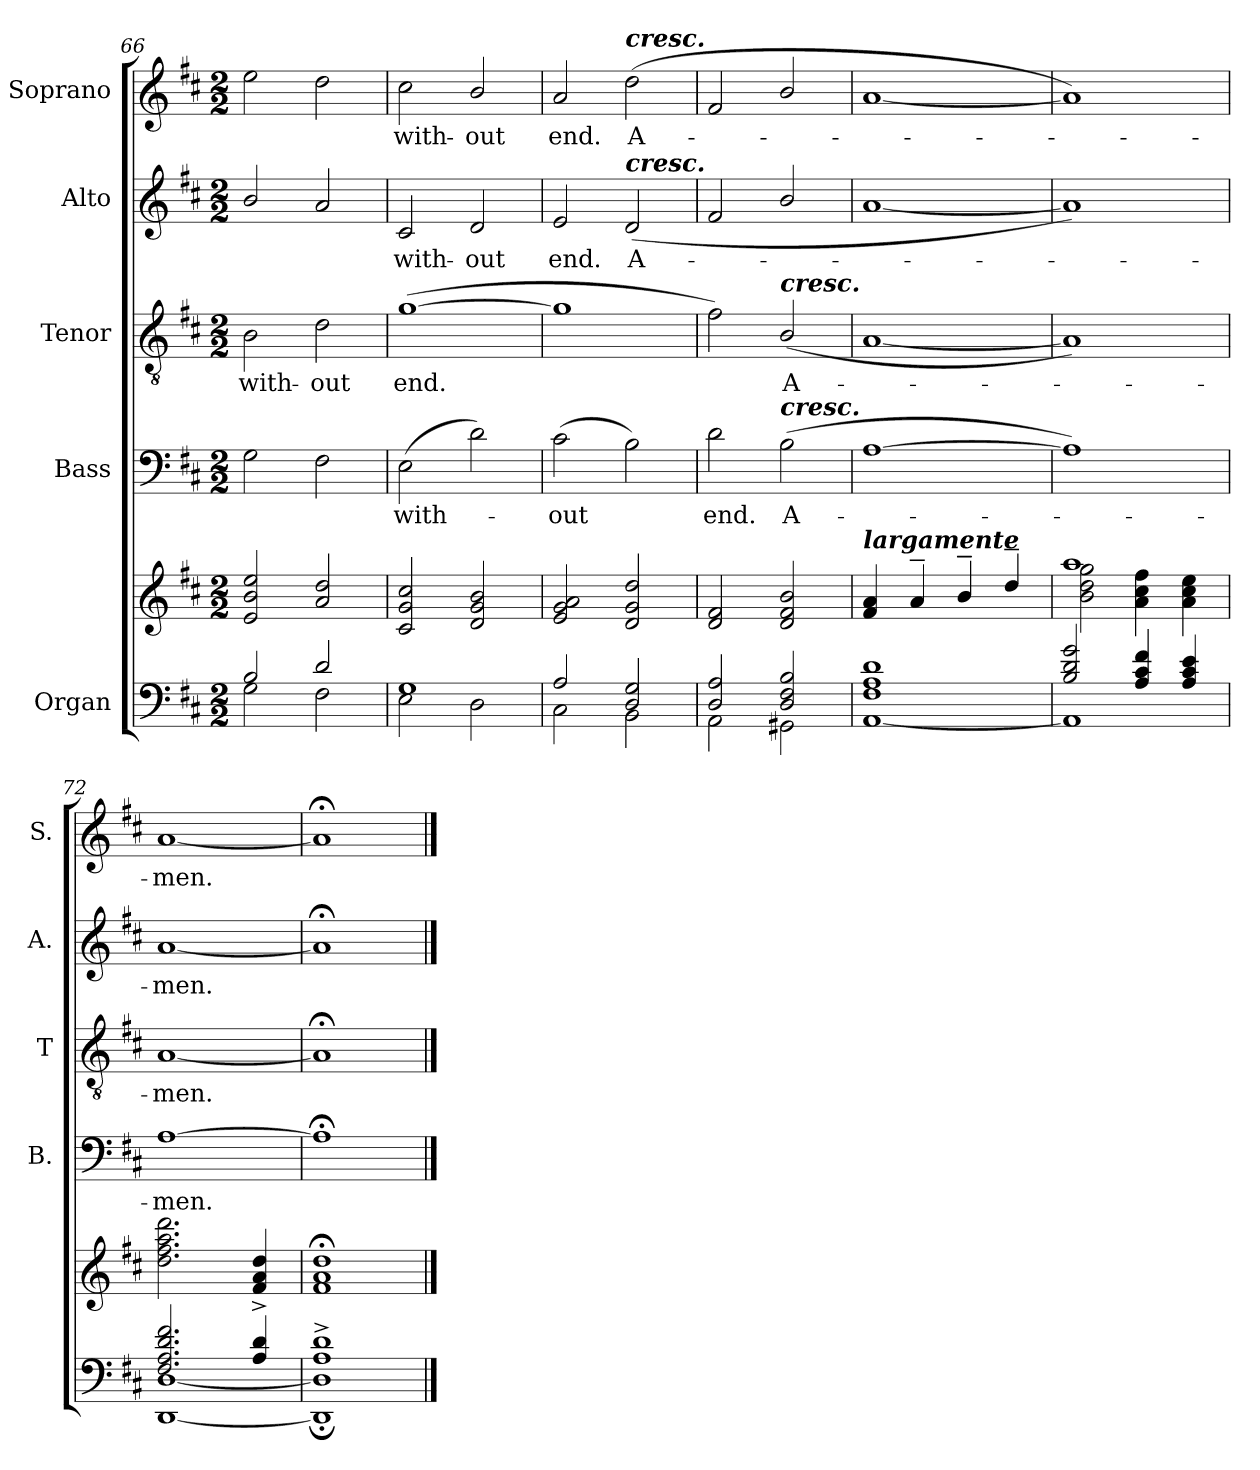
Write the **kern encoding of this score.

**kern	**kern	**kern	**text	**kern	**text	**kern	**text	**kern	**text
*part5	*part5	*part4	*part4	*part3	*part3	*part2	*part2	*part1	*part1
*staff6	*staff5	*staff4	*staff4	*staff3	*staff3	*staff2	*staff2	*staff1	*staff1
*I"Organ	*	*I"Bass	*	*I"Tenor	*	*I"Alto	*	*I"Soprano	*
*	*	*I'B.	*	*I'T	*	*I'A.	*	*I'S.	*
*clefF4	*clefG2	*clefF4	*	*clefGv2	*	*clefG2	*	*clefG2	*
*k[f#c#]	*k[f#c#]	*k[f#c#]	*	*k[f#c#]	*	*k[f#c#]	*	*k[f#c#]	*
*D:	*D:	*D:	*	*D:	*	*D:	*	*D:	*
*M2/2	*M2/2	*M2/2	*	*M2/2	*	*M2/2	*	*M2/2	*
=66	=66	=66	=66	=66	=66	=66	=66	=66	=66
*^	*^	*	*	*	*	*	*	*	*
!	!	!	!	!	!	!	!LO:LY:b	!	!	!	!
2B/	2G\	2e/ 2b/ 2ee/	1ryy	2G	.	2B	with-	2b/	.	2ee	.
!	!	!	!	!	!	!	!LO:LY:b	!	!	!	!
2d/	2F#\	2a/ 2dd/	.	2F#	.	2d	-out	2a	.	2dd	.
=67	=67	=67	=67	=67	=67	=67	=67	=67	=67	=67	=67
!	!	!	!	!	!LO:LY:b	!	!LO:LY:b	!	!LO:LY:b	!	!LO:LY:b
1G/	2E\	2c#/ 2g/ 2cc#/	1ryy	(>2E	with-	(>[1g	end.	2c#	with-	2cc#	with-
!	!	!	!	!	!	!	!	!	!LO:LY:b	!	!LO:LY:b
.	2D\	2d/ 2g/ 2b/	.	2d)	.	.	.	2d	-out	2b/	-out
=68	=68	=68	=68	=68	=68	=68	=68	=68	=68	=68	=68
!	!	!	!	!	!LO:LY:b	!	!	!	!LO:LY:b	!	!LO:LY:b
2A/	2C#\	2e/ 2g/ 2a/	1ryy	(>2c#	out	1g]	.	2e	end.	2a	end.
!	!	!	!	!	!	!	!	!	!	!LO:TX:a:Bi:t=cresc.	!
!	!	!	!	!	!	!	!	!LO:TX:a:Bi:t=cresc.	!	!	!
!	!	!	!	!	!	!	!	!	!LO:LY:b	!	!LO:LY:b
2D/ 2G/	2BB\	2d/ 2g/ 2dd/	.	2B)	.	.	.	(<2d	A-	(<2dd	A-
=69	=69	=69	=69	=69	=69	=69	=69	=69	=69	=69	=69
!	!	!	!	!	!LO:LY:b	!	!	!	!	!	!
2D/ 2A/	2AA\	2d/ 2f#/	1ryy	2d	end.	2f#)	.	2f#	.	2f#	.
!	!	!	!	!	!	!LO:TX:a:Bi:t=cresc.	!	!	!	!	!
!	!	!	!	!LO:TX:a:Bi:t=cresc.	!	!	!	!	!	!	!
!	!	!	!	!	!LO:LY:b	!	!LO:LY:b	!	!	!	!
2D/ 2F#/ 2B/	2GG#X\	2d/ 2f#/ 2b/	.	(>2B	A-	(<2B/	A-	2b/	.	2b/	.
=70	=70	=70	=70	=70	=70	=70	=70	=70	=70	=70	=70
!	!	!LO:TX:a:Bi:t=largamente	!	!	!	!	!	!	!	!	!
1F#/ 1A/ 1d/	[1AA\	4f#/ 4a/	1ryy	[1A	.	[1A	.	[1a	.	[1a	.
.	.	4a~/	.	.	.	.	.	.	.	.	.
.	.	4b~/	.	.	.	.	.	.	.	.	.
.	.	4dd~/	.	.	.	.	.	.	.	.	.
=71	=71	=71	=71	=71	=71	=71	=71	=71	=71	=71	=71
2B/ 2d/ 2g/	1AA\]	1aa/	2b\ 2dd\ 2gg\	1A])	.	1A])	.	1a])	.	1a])	.
4A/ 4c#/ 4f#/	.	.	4a\ 4cc#\ 4ff#\	.	.	.	.	.	.	.	.
4A/ 4c#/ 4e/	.	.	4a\ 4cc#\ 4ee\	.	.	.	.	.	.	.	.
=72	=72	=72	=72	=72	=72	=72	=72	=72	=72	=72	=72
!	!	!	!	!	!LO:LY:b	!	!LO:LY:b	!	!LO:LY:b	!	!LO:LY:b
2.F#/ 2.A/ 2.d/ 2.f#/	[1DD\ [1D\	2.ryy	2.dd\ 2.ff#\ 2.aa\ 2.ddd\	[1A	men.	[1A	men.	[1a	men.	[1a	men.
4A/^ 4d/^	.	4f#/ 4a/ 4dd/	4ryy	.	.	.	.	.	.	.	.
=73	=73	=73	=73	=73	=73	=73	=73	=73	=73	=73	=73
1A/^ 1d/^	1DD\]; 1D\];	1f#/;< 1a/;< 1dd/;<	1ryy	1A;<]	.	1A;<]	.	1a;<]	.	1a;<]	.
*v	*v	*	*	*	*	*	*	*	*	*	*
*	*v	*v	*	*	*	*	*	*	*	*
==	==	==	==	==	==	==	==	==	==
*-	*-	*-	*-	*-	*-	*-	*-	*-	*-
